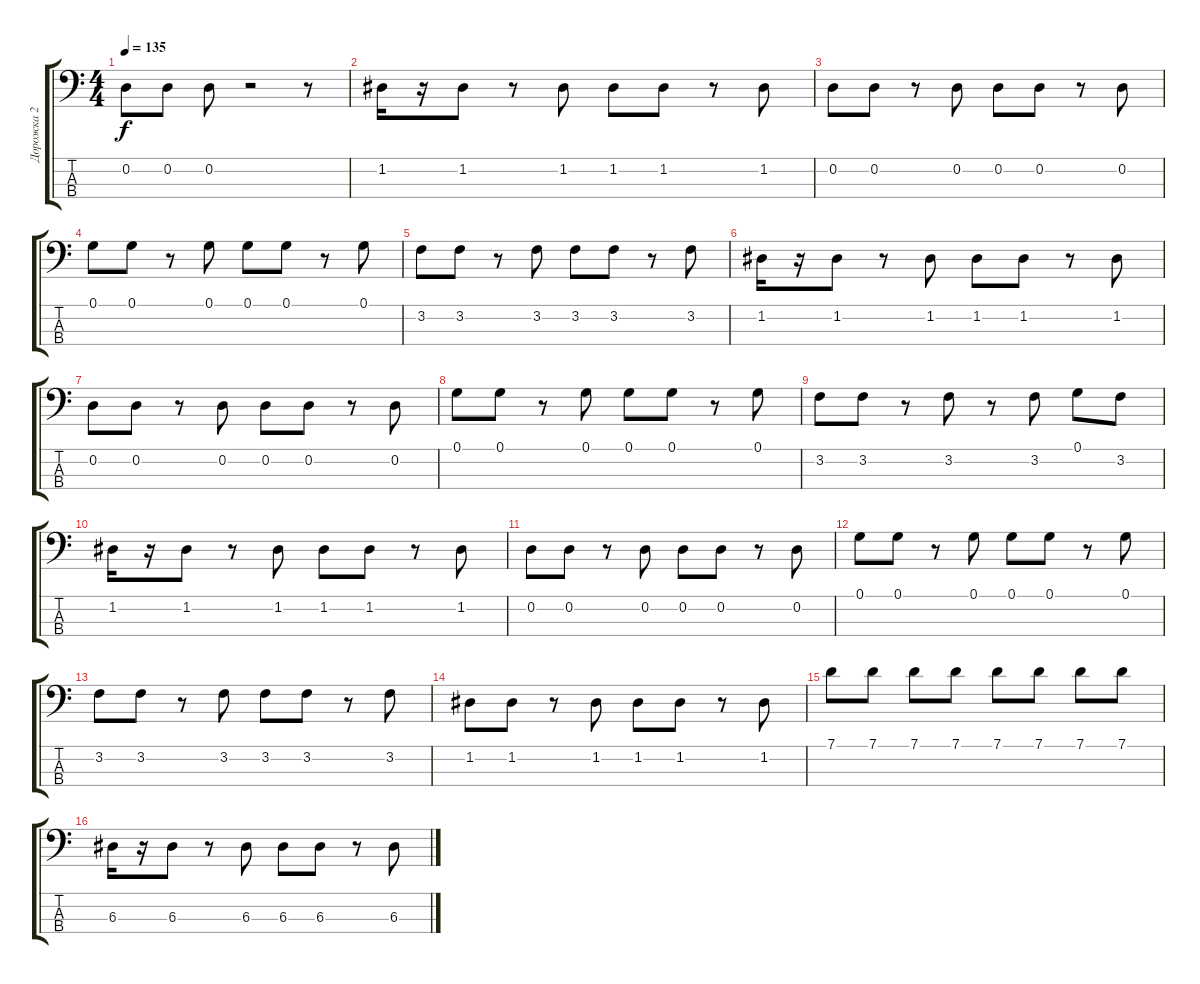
\track ("Дорожка 2" "Дорожка 2") {instrument electricbassfinger}
\staff {score tabs}
\tuning (G2 D2 A1 E1) {hide}
\ts (4 4)
\tempo 135
\clef f4
\ks c
0.2.8{dy f} 0.2.8 0.2.8 r.2 r.8 |
1.2.16 r.16 1.2.8 r.8 1.2.8 1.2.8 1.2.8 r.8 1.2.8 |
0.2.8 0.2.8 r.8 0.2.8 0.2.8 0.2.8 r.8 0.2.8 |
0.1.8 0.1.8 r.8 0.1.8 0.1.8 0.1.8 r.8 0.1.8 |
3.2.8 3.2.8 r.8 3.2.8 3.2.8 3.2.8 r.8 3.2.8 |
1.2.16 r.16 1.2.8 r.8 1.2.8 1.2.8 1.2.8 r.8 1.2.8 |
0.2.8 0.2.8 r.8 0.2.8 0.2.8 0.2.8 r.8 0.2.8 |
0.1.8 0.1.8 r.8 0.1.8 0.1.8 0.1.8 r.8 0.1.8 |
3.2.8 3.2.8 r.8 3.2.8 r.8 3.2.8 0.1.8 3.2.8 |
1.2.16 r.16 1.2.8 r.8 1.2.8 1.2.8 1.2.8 r.8 1.2.8 |
0.2.8 0.2.8 r.8 0.2.8 0.2.8 0.2.8 r.8 0.2.8 |
0.1.8 0.1.8 r.8 0.1.8 0.1.8 0.1.8 r.8 0.1.8 |
3.2.8 3.2.8 r.8 3.2.8 3.2.8 3.2.8 r.8 3.2.8 |
1.2.8 1.2.8 r.8 1.2.8 1.2.8 1.2.8 r.8 1.2.8 |
7.1.8 7.1.8 7.1.8 7.1.8 7.1.8 7.1.8 7.1.8 7.1.8 |
6.3.16 r.16 6.3.8 r.8 6.3.8 6.3.8 6.3.8 r.8 6.3.8
